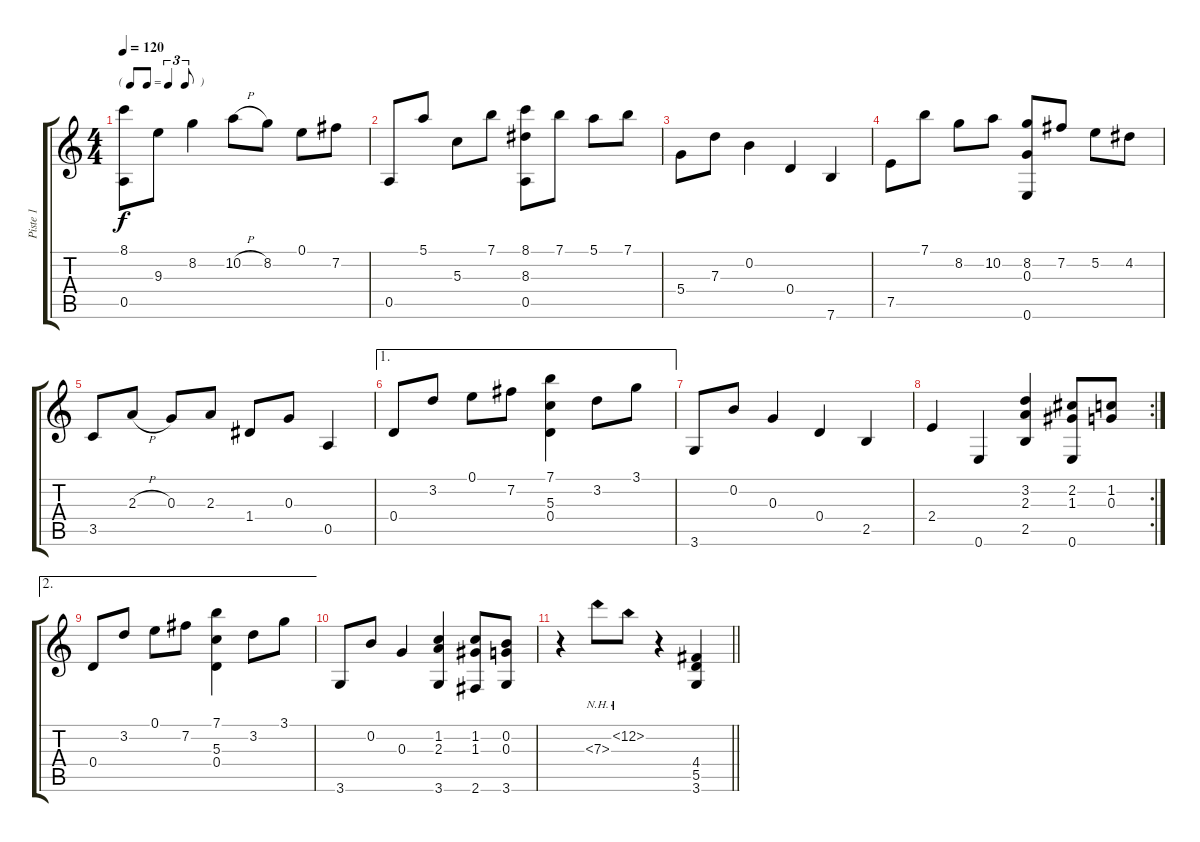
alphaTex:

\track ("Piste 1" "Piste 1") {instrument acousticguitarnylon}
\staff {score tabs}
\tuning (E4 B3 G3 D3 A2 E2) {hide}
\ts (4 4)
\tf triplet8th
\tempo 120
\clef g2
\ks c
(8.1 0.5).8{dy f} 9.3.8 8.2.4 10.2{h}.8 8.2.8 0.1.8 7.2.8 |
0.5.8 5.1.8 5.3.8 7.1.8 (8.1 8.3 0.5).8 7.1.8 5.1.8 7.1.8 |
5.4.8 7.3.8 0.2.4 0.4.4 7.6.4 |
7.5.8 7.1.8 8.2.8 10.2.8 (8.2 0.3 0.6).8 7.2.8 5.2.8 4.2.8 |
3.5.8 2.3{h}.8 0.3.8 2.3.8 1.4.8 0.3.8 0.5.4 |
\ae 1
0.4.8 3.2.8 0.1.8 7.2.8 (7.1 5.3 0.4).4 3.2.8 3.1.8 |
3.6.8 0.2.8 0.3.4 0.4.4 2.5.4 |
\rc 2
2.4.4 0.6.4 (3.2 2.3 2.5).4 (2.2 1.3 0.6).8 (1.2 0.3).8 |
\ae 2
0.4.8 3.2.8 0.1.8 7.2.8 (7.1 5.3 0.4).4 3.2.8 3.1.8 |
3.6.8 0.2.8 0.3.4 (1.2 2.3 3.6).4 (1.2 1.3 2.6).8 (0.2 0.3 3.6).8 |
\barLineRight lightlight
r.4 7.3{nh}.8 12.2{nh}.8 r.4 (4.4 5.5 3.6).4
